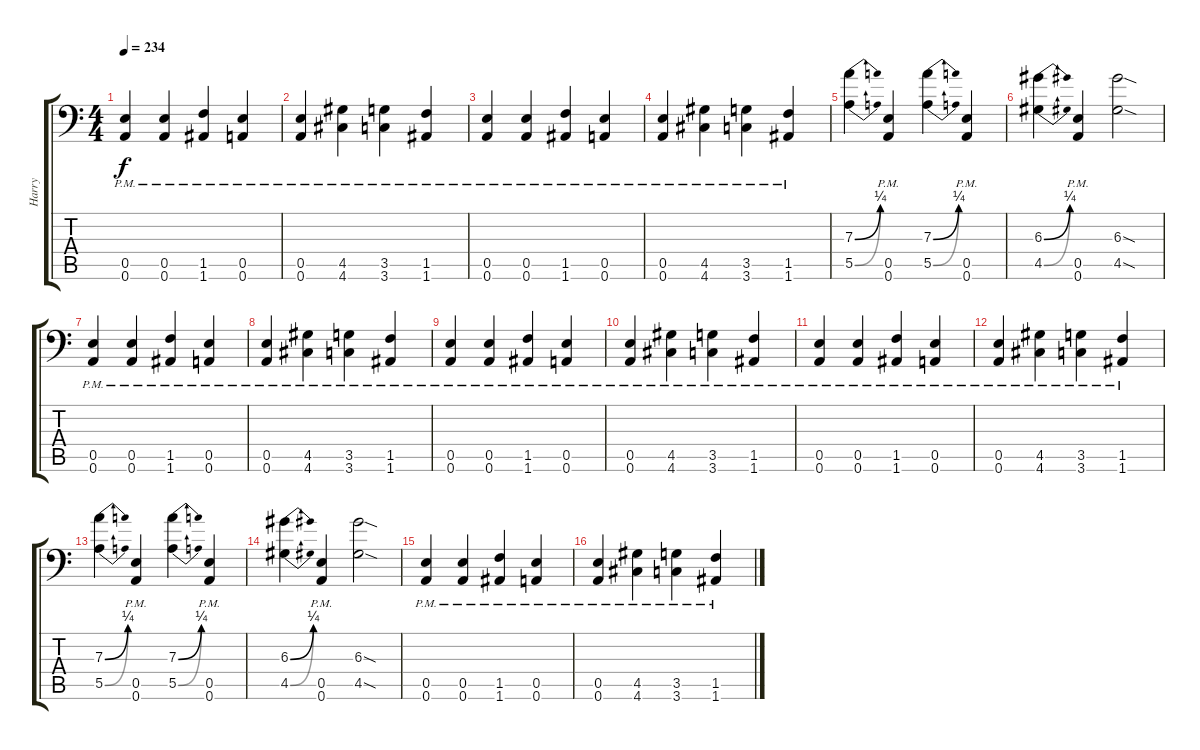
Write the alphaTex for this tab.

\track ("Harry" "Harry") {instrument distortionguitar}
\staff {score tabs}
\tuning (B3 Gb3 D3 A2 E2 A1) {hide}
\ts (4 4)
\tempo 234
\clef f4
\ks c
(0.5{pm} 0.6{pm}).4{dy f} (0.5{pm} 0.6{pm}).4 (1.5{pm} 1.6{pm}).4 (0.5{pm} 0.6{pm}).4 |
(0.5{pm} 0.6{pm}).4 (4.5{pm} 4.6{pm}).4 (3.5{pm} 3.6{pm}).4 (1.5{pm} 1.6{pm}).4 |
(0.5{pm} 0.6{pm}).4 (0.5{pm} 0.6{pm}).4 (1.5{pm} 1.6{pm}).4 (0.5{pm} 0.6{pm}).4 |
(0.5{pm} 0.6{pm}).4 (4.5{pm} 4.6{pm}).4 (3.5{pm} 3.6{pm}).4 (1.5{pm} 1.6{pm}).4 |
(7.3{be (bend 0 0 60 1)} 5.5{be (bend 0 0 60 1)}).4 (0.5{pm} 0.6{pm}).4 (7.3{be (bend 0 0 60 1)} 5.5{be (bend 0 0 60 1)}).4 (0.5{pm} 0.6{pm}).4 |
(6.3{be (bend 0 0 60 1)} 4.5{be (bend 0 0 60 1)}).4 (0.5{pm} 0.6{pm}).4 (6.3{sod} 4.5{sod}).2 |
(0.5{pm} 0.6{pm}).4 (0.5{pm} 0.6{pm}).4 (1.5{pm} 1.6{pm}).4 (0.5{pm} 0.6{pm}).4 |
(0.5{pm} 0.6{pm}).4 (4.5{pm} 4.6{pm}).4 (3.5{pm} 3.6{pm}).4 (1.5{pm} 1.6{pm}).4 |
(0.5{pm} 0.6{pm}).4 (0.5{pm} 0.6{pm}).4 (1.5{pm} 1.6{pm}).4 (0.5{pm} 0.6{pm}).4 |
(0.5{pm} 0.6{pm}).4 (4.5{pm} 4.6{pm}).4 (3.5{pm} 3.6{pm}).4 (1.5{pm} 1.6{pm}).4 |
(0.5{pm} 0.6{pm}).4 (0.5{pm} 0.6{pm}).4 (1.5{pm} 1.6{pm}).4 (0.5{pm} 0.6{pm}).4 |
(0.5{pm} 0.6{pm}).4 (4.5{pm} 4.6{pm}).4 (3.5{pm} 3.6{pm}).4 (1.5{pm} 1.6{pm}).4 |
(7.3{be (bend 0 0 60 1)} 5.5{be (bend 0 0 60 1)}).4 (0.5{pm} 0.6{pm}).4 (7.3{be (bend 0 0 60 1)} 5.5{be (bend 0 0 60 1)}).4 (0.5{pm} 0.6{pm}).4 |
(6.3{be (bend 0 0 60 1)} 4.5{be (bend 0 0 60 1)}).4 (0.5{pm} 0.6{pm}).4 (6.3{sod} 4.5{sod}).2 |
(0.5{pm} 0.6{pm}).4 (0.5{pm} 0.6{pm}).4 (1.5{pm} 1.6{pm}).4 (0.5{pm} 0.6{pm}).4 |
(0.5{pm} 0.6{pm}).4 (4.5{pm} 4.6{pm}).4 (3.5{pm} 3.6{pm}).4 (1.5{pm} 1.6{pm}).4
